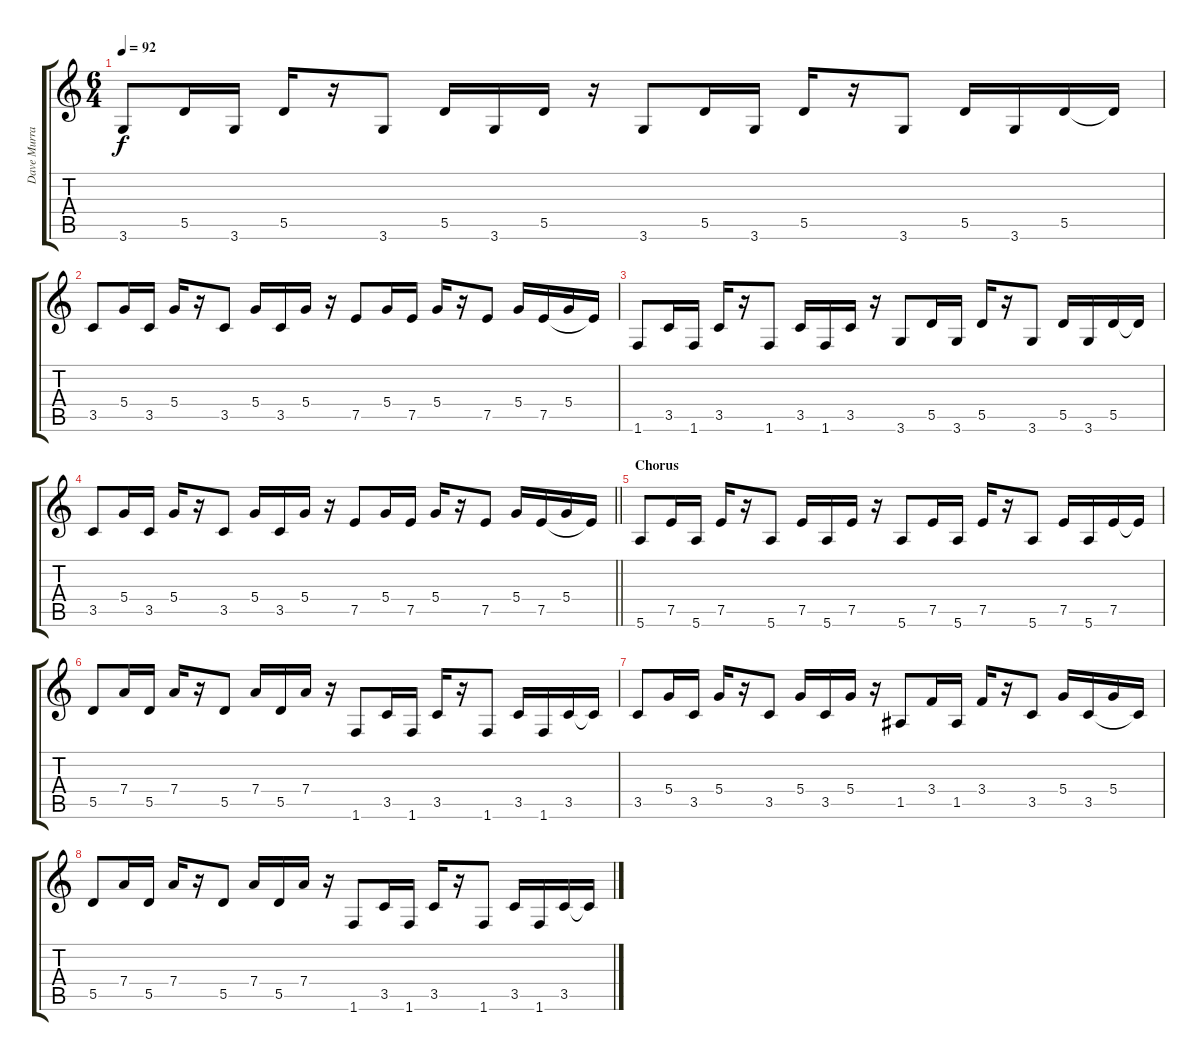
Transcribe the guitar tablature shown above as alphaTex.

\track ("Dave Murray" "Dave Murra") {instrument acousticguitarsteel}
\staff {score tabs}
\tuning (E4 B3 G3 D3 A2 E2) {hide}
\ts (6 4)
\tempo 92
\clef g2
\ks c
3.6.8{dy f} 5.5.16 3.6.16 5.5.16 r.16 3.6.8 5.5.16 3.6.16 5.5.16 r.16 3.6.8 5.5.16 3.6.16 5.5.16 r.16 3.6.8 5.5.16 3.6.16 5.5.16 5.5{t}.16 |
3.5.8 5.4.16 3.5.16 5.4.16 r.16 3.5.8 5.4.16 3.5.16 5.4.16 r.16 7.5.8 5.4.16 7.5.16 5.4.16 r.16 7.5.8 5.4.16 7.5.16 5.4.16 7.5{t}.16 |
1.6.8 3.5.16 1.6.16 3.5.16 r.16 1.6.8 3.5.16 1.6.16 3.5.16 r.16 3.6.8 5.5.16 3.6.16 5.5.16 r.16 3.6.8 5.5.16 3.6.16 5.5.16 5.5{t}.16 |
\barLineRight lightlight
3.5.8 5.4.16 3.5.16 5.4.16 r.16 3.5.8 5.4.16 3.5.16 5.4.16 r.16 7.5.8 5.4.16 7.5.16 5.4.16 r.16 7.5.8 5.4.16 7.5.16 5.4.16 7.5{t}.16 |
\section ("" "Chorus")
5.6.8 7.5.16 5.6.16 7.5.16 r.16 5.6.8 7.5.16 5.6.16 7.5.16 r.16 5.6.8 7.5.16 5.6.16 7.5.16 r.16 5.6.8 7.5.16 5.6.16 7.5.16 7.5{t}.16 |
5.5.8 7.4.16 5.5.16 7.4.16 r.16 5.5.8 7.4.16 5.5.16 7.4.16 r.16 1.6.8 3.5.16 1.6.16 3.5.16 r.16 1.6.8 3.5.16 1.6.16 3.5.16 3.5{t}.16 |
3.5.8 5.4.16 3.5.16 5.4.16 r.16 3.5.8 5.4.16 3.5.16 5.4.16 r.16 1.5.8 3.4.16 1.5.16 3.4.16 r.16 3.5.8 5.4.16 3.5.16 5.4.16 3.5{t}.16 |
5.5.8 7.4.16 5.5.16 7.4.16 r.16 5.5.8 7.4.16 5.5.16 7.4.16 r.16 1.6.8 3.5.16 1.6.16 3.5.16 r.16 1.6.8 3.5.16 1.6.16 3.5.16 3.5{t}.16
